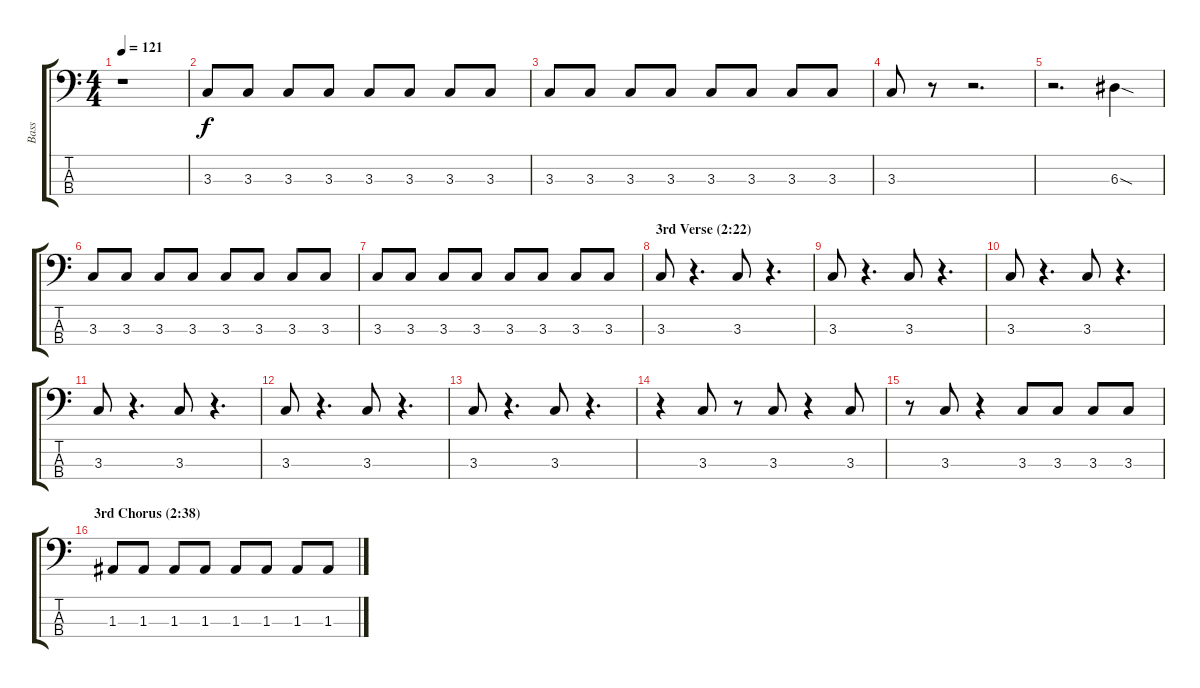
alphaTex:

\track ("Bass" "Bass") {instrument electricbasspick}
\staff {score tabs}
\tuning (G2 D2 A1 E1) {hide}
\ts (4 4)
\tempo 121
\clef f4
\ks c
r.1{dy f} |
3.3.8 3.3.8 3.3.8 3.3.8 3.3.8 3.3.8 3.3.8 3.3.8 |
3.3.8 3.3.8 3.3.8 3.3.8 3.3.8 3.3.8 3.3.8 3.3.8 |
3.3.8 r.8 r.2{d} |
r.2{d} 6.3{sod}.4 |
3.3.8 3.3.8 3.3.8 3.3.8 3.3.8 3.3.8 3.3.8 3.3.8 |
3.3.8 3.3.8 3.3.8 3.3.8 3.3.8 3.3.8 3.3.8 3.3.8 |
\section ("" "3rd Verse (2:22)")
3.3.8 r.4{d} 3.3.8 r.4{d} |
3.3.8 r.4{d} 3.3.8 r.4{d} |
3.3.8 r.4{d} 3.3.8 r.4{d} |
3.3.8 r.4{d} 3.3.8 r.4{d} |
3.3.8 r.4{d} 3.3.8 r.4{d} |
3.3.8 r.4{d} 3.3.8 r.4{d} |
r.4 3.3.8 r.8 3.3.8 r.4 3.3.8 |
r.8 3.3.8 r.4 3.3.8 3.3.8 3.3.8 3.3.8 |
\section ("" "3rd Chorus (2:38)")
1.3.8 1.3.8 1.3.8 1.3.8 1.3.8 1.3.8 1.3.8 1.3.8
